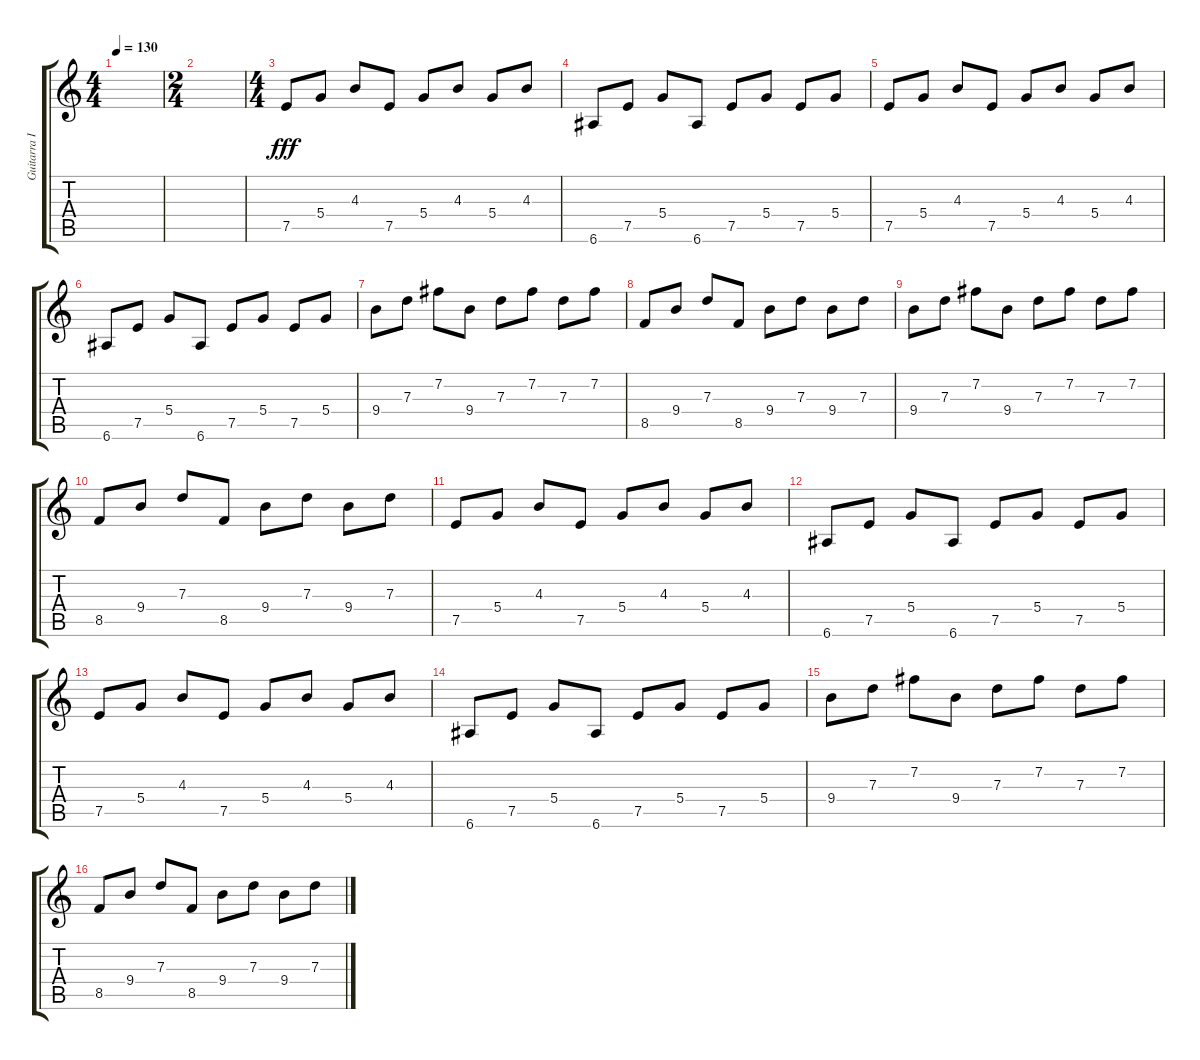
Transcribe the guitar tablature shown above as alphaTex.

\track ("Guitarra II" "Guitarra I") {instrument distortionguitar}
\staff {score tabs}
\tuning (E4 B3 G3 D3 A2 E2) {hide}
\ts (4 4)
\tempo 130
\clef g2
\ks c
|
\ts (2 4)
|
\ts (4 4)
7.5.8{dy fff} 5.4.8 4.3.8 7.5.8 5.4.8 4.3.8 5.4.8 4.3.8 |
6.6.8 7.5.8 5.4.8 6.6.8 7.5.8 5.4.8 7.5.8 5.4.8 |
7.5.8 5.4.8 4.3.8 7.5.8 5.4.8 4.3.8 5.4.8 4.3.8 |
6.6.8 7.5.8 5.4.8 6.6.8 7.5.8 5.4.8 7.5.8 5.4.8 |
9.4.8 7.3.8 7.2.8 9.4.8 7.3.8 7.2.8 7.3.8 7.2.8 |
8.5.8 9.4.8 7.3.8 8.5.8 9.4.8 7.3.8 9.4.8 7.3.8 |
9.4.8 7.3.8 7.2.8 9.4.8 7.3.8 7.2.8 7.3.8 7.2.8 |
8.5.8 9.4.8 7.3.8 8.5.8 9.4.8 7.3.8 9.4.8 7.3.8 |
7.5.8 5.4.8 4.3.8 7.5.8 5.4.8 4.3.8 5.4.8 4.3.8 |
6.6.8 7.5.8 5.4.8 6.6.8 7.5.8 5.4.8 7.5.8 5.4.8 |
7.5.8 5.4.8 4.3.8 7.5.8 5.4.8 4.3.8 5.4.8 4.3.8 |
6.6.8 7.5.8 5.4.8 6.6.8 7.5.8 5.4.8 7.5.8 5.4.8 |
9.4.8 7.3.8 7.2.8 9.4.8 7.3.8 7.2.8 7.3.8 7.2.8 |
8.5.8 9.4.8 7.3.8 8.5.8 9.4.8 7.3.8 9.4.8 7.3.8
